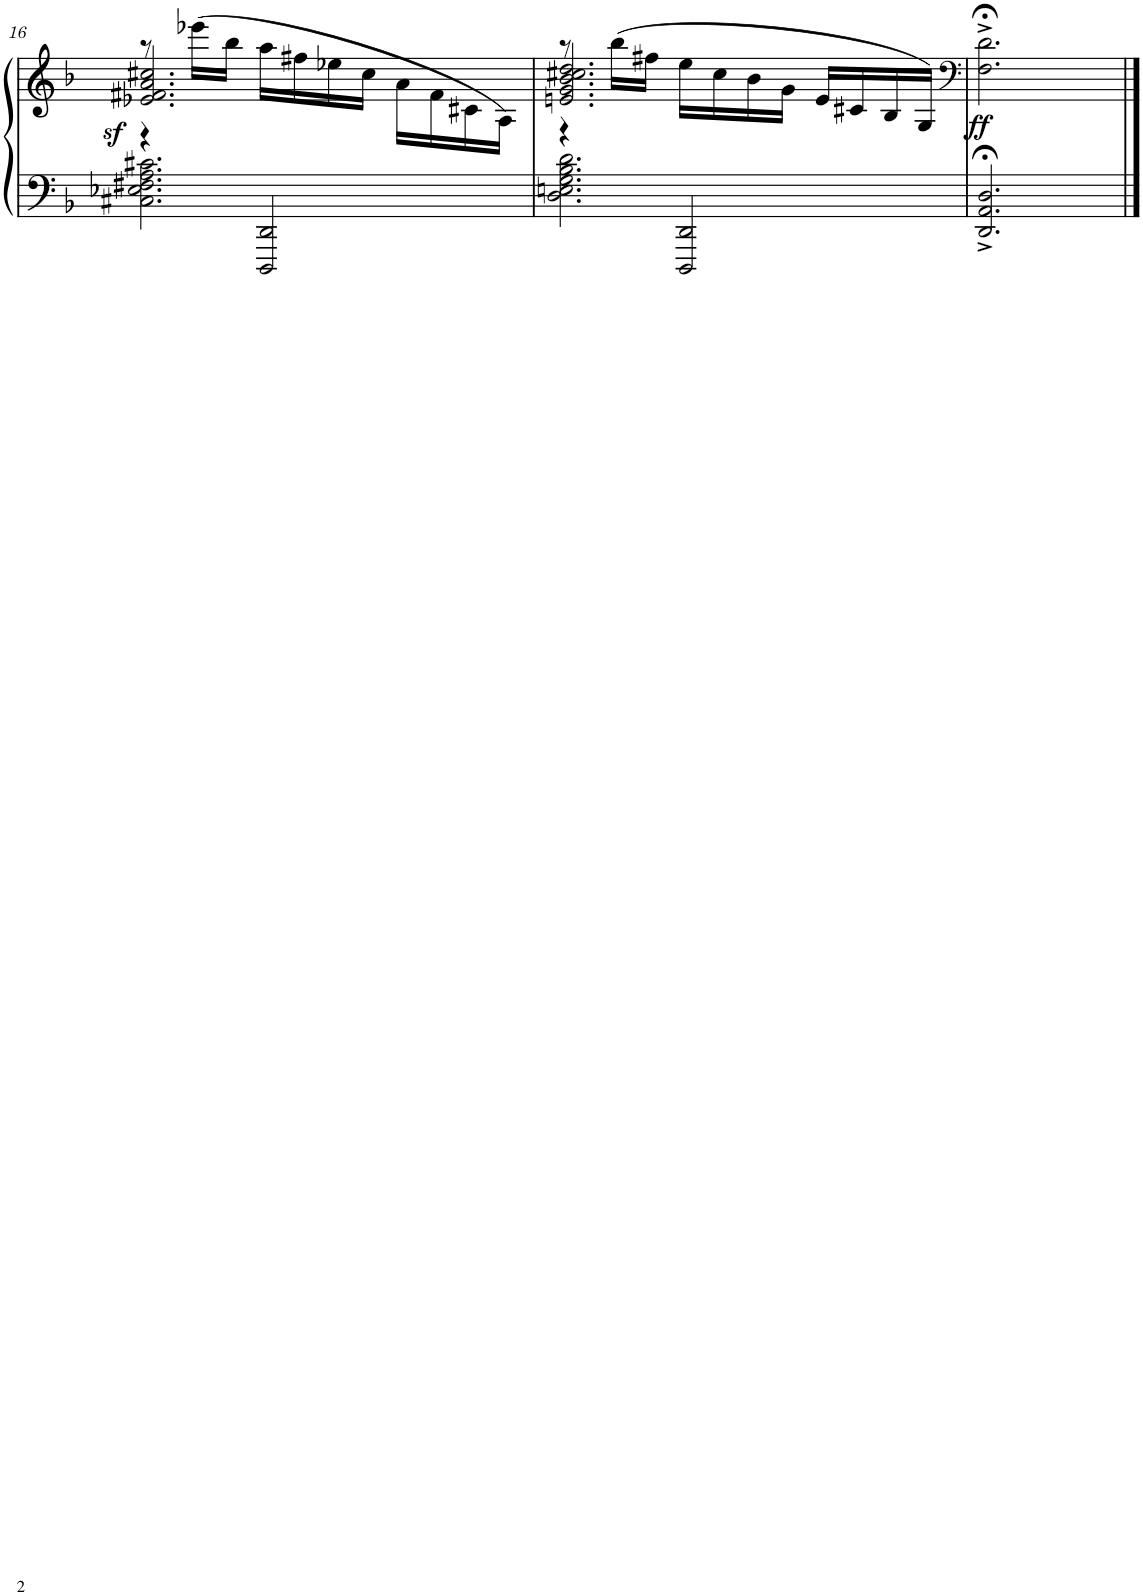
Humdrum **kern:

**kern	**kern	**dynam
*part1	*part1	*part1
*staff2	*staff1	*staff1/2
*I"Piano	*	*
*I'Pno.	*	*
!!LO:PB:g=z
*clefF4	*clefG2	*
*k[b-]	*k[b-]	*
*M3/4	*M3/4	*
=16	=16	=16
*^	*^	*
!	!	!	!	!LO:DY:b
4r	2.C#X\ 2.E-X\ 2.F#X\ 2.A\ 2.c#X\	8r	2.e-X/ 2.f#X/ 2.a/ 2.cc#X/	sf
.	.	(>16eee-X\LL	.	.
.	.	16bb-\JJ	.	.
2DDD/ 2DD/	.	16aa\LL	.	.
.	.	16ff#X\	.	.
.	.	16ee-X\	.	.
.	.	16cc#\JJ	.	.
.	.	16a\LL	.	.
.	.	16f#\	.	.
.	.	16c#X\	.	.
.	.	16A\JJ)	.	.
=17	=17	=17	=17	=17
4r	2.D\ 2.En\ 2.G\ 2.B-\ 2.d\	8r	2.en/ 2.g/ 2.b-/ 2.cc#X/ 2.dd/	.
.	.	(>16bb-\LL	.	.
.	.	16ff#X\JJ	.	.
2DDD/ 2DD/	.	16ee\LL	.	.
.	.	16cc#\	.	.
.	.	16b-\	.	.
.	.	16g\JJ	.	.
.	.	16e/LL	.	.
.	.	16c#X/	.	.
.	.	16B-/	.	.
.	.	16G/JJ)	.	.
*v	*v	*	*	*
*	*v	*v	*
=18	=18	=18
*	*clefF4	*
!	!	!LO:DY:b
2.DD/;<^ 2.AA/;<^ 2.D/;<^	2.F\;<^ 2.d\;<^	ff
==	==	==
*-	*-	*-
